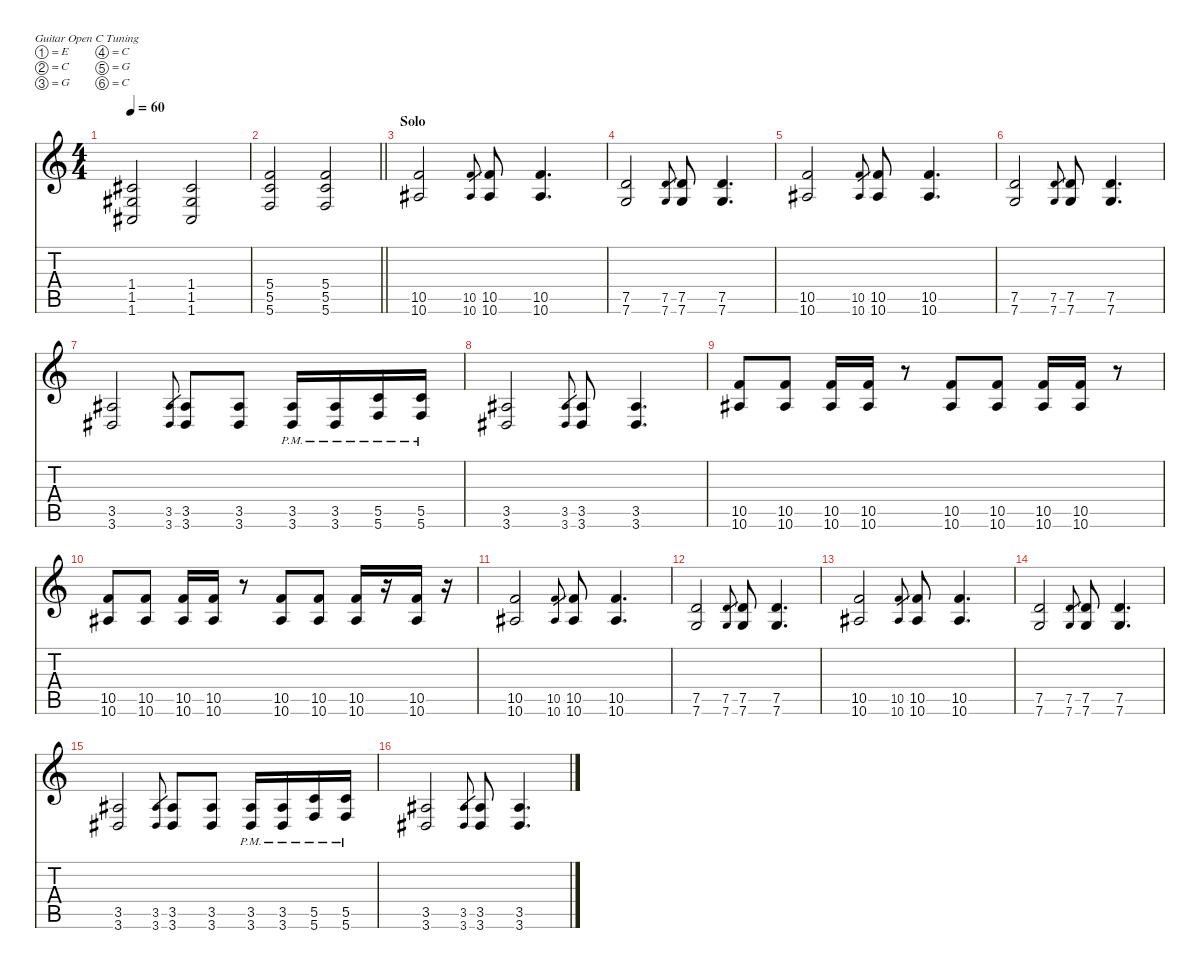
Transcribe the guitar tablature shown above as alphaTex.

\defaultSystemsLayout 4
\hideDynamics
\bracketExtendMode nobrackets
\singleTrackTrackNamePolicy hidden
\multiTrackTrackNamePolicy hidden
\firstSystemTrackNameMode fullname
\firstSystemTrackNameOrientation horizontal
\otherSystemsTrackNameOrientation horizontal
\track ("Townsend Rhythm" "dist.guit.") {instrument distortionguitar}
\staff {score tabs}
\tuning (E4 C4 G3 C3 G2 C2)
\ts (4 4)
\tempo 60
\clef g2
\ks c
(1.4{acc #} 1.5{acc #} 1.6{acc #}).2{dy f beam Up} (1.4{acc #} 1.5{acc #} 1.6{acc #}).2{beam Up} |
\barLineRight lightlight
(5.4 5.5 5.6).2{beam Up} (5.4 5.5 5.6).2{beam Up} |
\section ("" "Solo")
(10.5 10.6{acc #}).2{beam Up} (10.5 10.6{acc #}).8{gr dy mf beam Up} (10.5 10.6{acc #}).8{dy f beam Up} (10.5 10.6{acc #}).4{d beam Up} |
(7.5 7.6).2{beam Up} (7.5 7.6).8{gr dy mf beam Up} (7.5 7.6).8{dy f beam Up} (7.5 7.6).4{d beam Up} |
(10.5 10.6{acc #}).2{beam Up} (10.5 10.6{acc #}).8{gr dy mf beam Up} (10.5 10.6{acc #}).8{dy f beam Up} (10.5 10.6{acc #}).4{d beam Up} |
(7.5 7.6).2{beam Up} (7.5 7.6).8{gr dy mf beam Up} (7.5 7.6).8{dy f beam Up} (7.5 7.6).4{d beam Up} |
(3.5{acc #} 3.6{acc #}).2{beam Up} (3.5{acc #} 3.6{acc #}).8{gr dy mf beam Up} (3.5{acc #} 3.6{acc #}).8{dy f beam Up} (3.5{acc #} 3.6{acc #}).8{beam Up} (3.5{pm acc #} 3.6{pm acc #}).16{beam Up} (3.5{pm acc #} 3.6{pm acc #}).16{beam Up} (5.5{pm} 5.6{pm}).16{beam Up} (5.5{pm} 5.6{pm}).16{beam Up} |
(3.5{acc #} 3.6{acc #}).2{beam Up} (3.5{acc #} 3.6{acc #}).8{gr dy mf beam Up} (3.5{acc #} 3.6{acc #}).8{dy f beam Up} (3.5{acc #} 3.6{acc #}).4{d beam Up} |
(10.5 10.6{acc #}).8{beam Up} (10.5 10.6{acc #}).8{beam Up} (10.5 10.6{acc #}).16{beam Up} (10.5 10.6{acc #}).16{beam Up} r.8{beam Up} (10.5 10.6{acc #}).8{beam Up} (10.5 10.6{acc #}).8{beam Up} (10.5 10.6{acc #}).16{beam Up} (10.5 10.6{acc #}).16{beam Up} r.8{beam Up} |
(10.5 10.6{acc #}).8{beam Up} (10.5 10.6{acc #}).8{beam Up} (10.5 10.6{acc #}).16{beam Up} (10.5 10.6{acc #}).16{beam Up} r.8{beam Up} (10.5 10.6{acc #}).8{beam Up} (10.5 10.6{acc #}).8{beam Up} (10.5 10.6{acc #}).16{beam Up} r.16{beam Up} (10.5 10.6{acc #}).16{beam Up} r.16{beam Up} |
(10.5 10.6{acc #}).2{beam Up} (10.5 10.6{acc #}).8{gr dy mf beam Up} (10.5 10.6{acc #}).8{dy f beam Up} (10.5 10.6{acc #}).4{d beam Up} |
(7.5 7.6).2{beam Up} (7.5 7.6).8{gr dy mf beam Up} (7.5 7.6).8{dy f beam Up} (7.5 7.6).4{d beam Up} |
(10.5 10.6{acc #}).2{beam Up} (10.5 10.6{acc #}).8{gr dy mf beam Up} (10.5 10.6{acc #}).8{dy f beam Up} (10.5 10.6{acc #}).4{d beam Up} |
(7.5 7.6).2{beam Up} (7.5 7.6).8{gr dy mf beam Up} (7.5 7.6).8{dy f beam Up} (7.5 7.6).4{d beam Up} |
(3.5{acc #} 3.6{acc #}).2{beam Up} (3.5{acc #} 3.6{acc #}).8{gr dy mf beam Up} (3.5{acc #} 3.6{acc #}).8{dy f beam Up} (3.5{acc #} 3.6{acc #}).8{beam Up} (3.5{pm acc #} 3.6{pm acc #}).16{beam Up} (3.5{pm acc #} 3.6{pm acc #}).16{beam Up} (5.5{pm} 5.6{pm}).16{beam Up} (5.5{pm} 5.6{pm}).16{beam Up} |
(3.5{acc #} 3.6{acc #}).2{beam Up} (3.5{acc #} 3.6{acc #}).8{gr dy mf beam Up} (3.5{acc #} 3.6{acc #}).8{dy f beam Up} (3.5{acc #} 3.6{acc #}).4{d beam Up}
